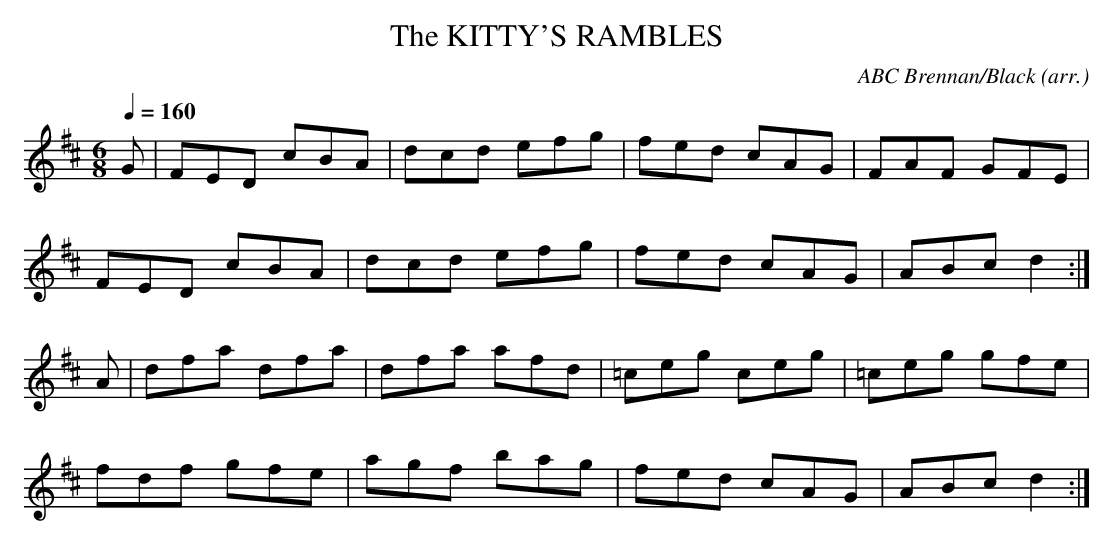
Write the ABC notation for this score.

X:1
T:KITTY'S RAMBLES, The
C:ABC Brennan/Black (arr.)
Q:1/4=160
M:6/8
L:1/8
K:D
G|FED cBA|dcd efg|fed cAG|FAF GFE|
FED cBA|dcd efg|fed cAG|ABc d2:|
A|dfa dfa|dfa afd|=ceg ceg|=ceg gfe|
fdf gfe|agf bag|fed cAG|ABc d2:|
